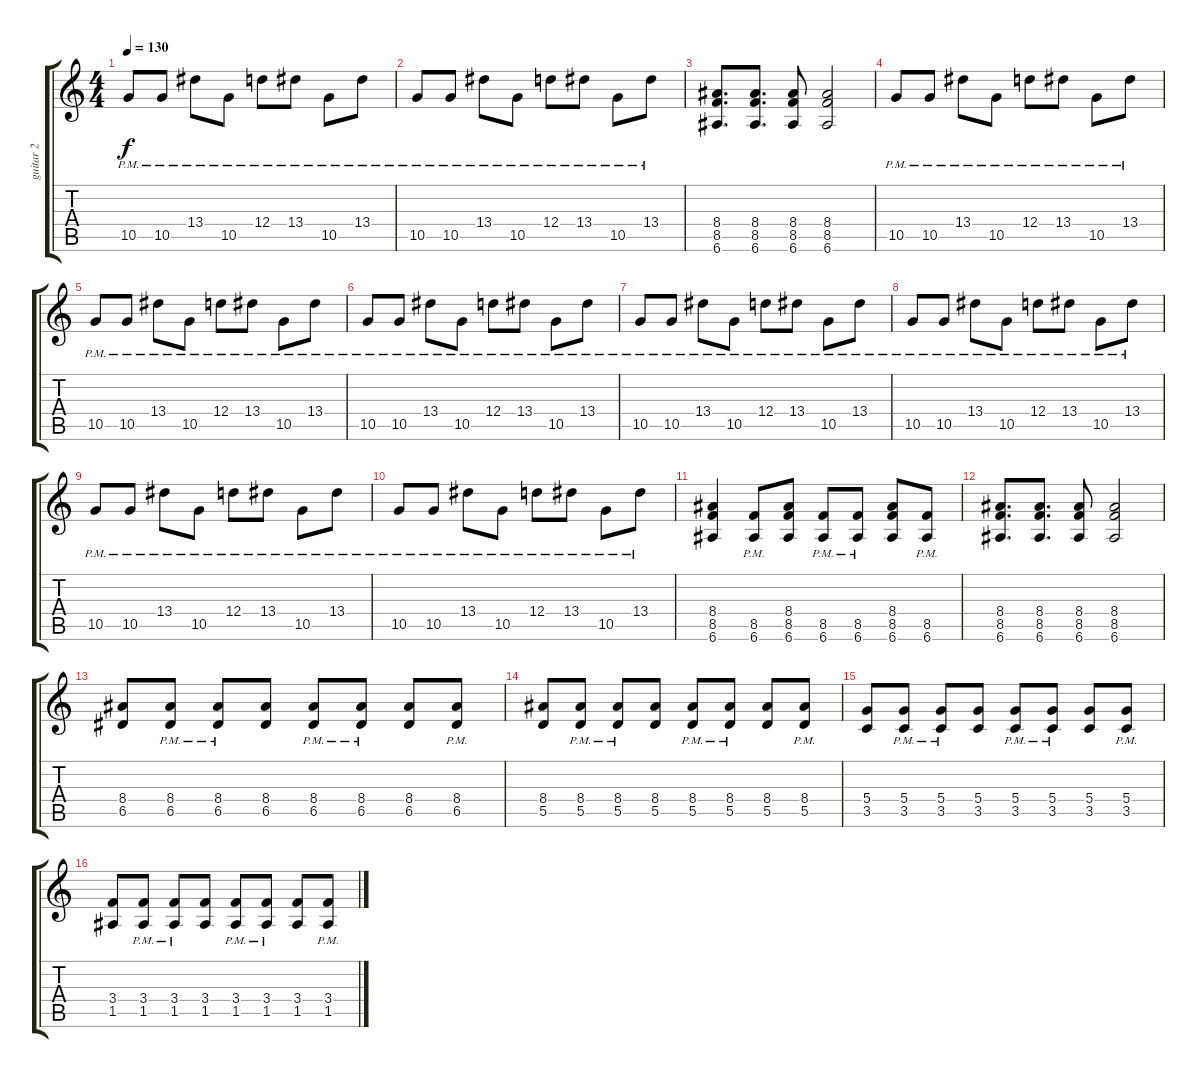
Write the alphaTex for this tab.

\track ("guitar 2" "guitar 2") {instrument overdrivenguitar}
\staff {score tabs}
\tuning (E4 B3 G3 D3 A2 E2) {hide}
\ts (4 4)
\tempo 130
\clef g2
\ks c
10.5{pm}.8{dy f} 10.5{pm}.8 13.4{pm}.8 10.5{pm}.8 12.4{pm}.8 13.4{pm}.8 10.5{pm}.8 13.4{pm}.8 |
10.5{pm}.8 10.5{pm}.8 13.4{pm}.8 10.5{pm}.8 12.4{pm}.8 13.4{pm}.8 10.5{pm}.8 13.4{pm}.8 |
(8.4 8.5 6.6).8{d} (8.4 8.5 6.6).8{d} (8.4 8.5 6.6).8 (8.4 8.5 6.6).2 |
10.5{pm}.8 10.5{pm}.8 13.4{pm}.8 10.5{pm}.8 12.4{pm}.8 13.4{pm}.8 10.5{pm}.8 13.4{pm}.8 |
10.5{pm}.8 10.5{pm}.8 13.4{pm}.8 10.5{pm}.8 12.4{pm}.8 13.4{pm}.8 10.5{pm}.8 13.4{pm}.8 |
10.5{pm}.8 10.5{pm}.8 13.4{pm}.8 10.5{pm}.8 12.4{pm}.8 13.4{pm}.8 10.5{pm}.8 13.4{pm}.8 |
10.5{pm}.8 10.5{pm}.8 13.4{pm}.8 10.5{pm}.8 12.4{pm}.8 13.4{pm}.8 10.5{pm}.8 13.4{pm}.8 |
10.5{pm}.8 10.5{pm}.8 13.4{pm}.8 10.5{pm}.8 12.4{pm}.8 13.4{pm}.8 10.5{pm}.8 13.4{pm}.8 |
10.5{pm}.8 10.5{pm}.8 13.4{pm}.8 10.5{pm}.8 12.4{pm}.8 13.4{pm}.8 10.5{pm}.8 13.4{pm}.8 |
10.5{pm}.8 10.5{pm}.8 13.4{pm}.8 10.5{pm}.8 12.4{pm}.8 13.4{pm}.8 10.5{pm}.8 13.4{pm}.8 |
(8.4 8.5 6.6).4 (8.5{pm} 6.6{pm}).8 (8.4 8.5 6.6).8 (8.5{pm} 6.6{pm}).8 (8.5{pm} 6.6{pm}).8 (8.4 8.5 6.6).8 (8.5{pm} 6.6{pm}).8 |
(8.4 8.5 6.6).8{d} (8.4 8.5 6.6).8{d} (8.4 8.5 6.6).8 (8.4 8.5 6.6).2 |
(8.4 6.5).8 (8.4{pm} 6.5{pm}).8 (8.4{pm} 6.5{pm}).8 (8.4 6.5).8 (8.4{pm} 6.5{pm}).8 (8.4{pm} 6.5{pm}).8 (8.4 6.5).8 (8.4{pm} 6.5{pm}).8 |
(8.4 5.5).8 (8.4{pm} 5.5{pm}).8 (8.4{pm} 5.5{pm}).8 (8.4 5.5).8 (8.4{pm} 5.5{pm}).8 (8.4{pm} 5.5{pm}).8 (8.4 5.5).8 (8.4{pm} 5.5{pm}).8 |
(5.4 3.5).8 (5.4{pm} 3.5{pm}).8 (5.4{pm} 3.5{pm}).8 (5.4 3.5).8 (5.4{pm} 3.5{pm}).8 (5.4{pm} 3.5{pm}).8 (5.4 3.5).8 (5.4{pm} 3.5{pm}).8 |
(3.4 1.5).8 (3.4{pm} 1.5{pm}).8 (3.4{pm} 1.5{pm}).8 (3.4 1.5).8 (3.4{pm} 1.5{pm}).8 (3.4{pm} 1.5{pm}).8 (3.4 1.5).8 (3.4{pm} 1.5{pm}).8
